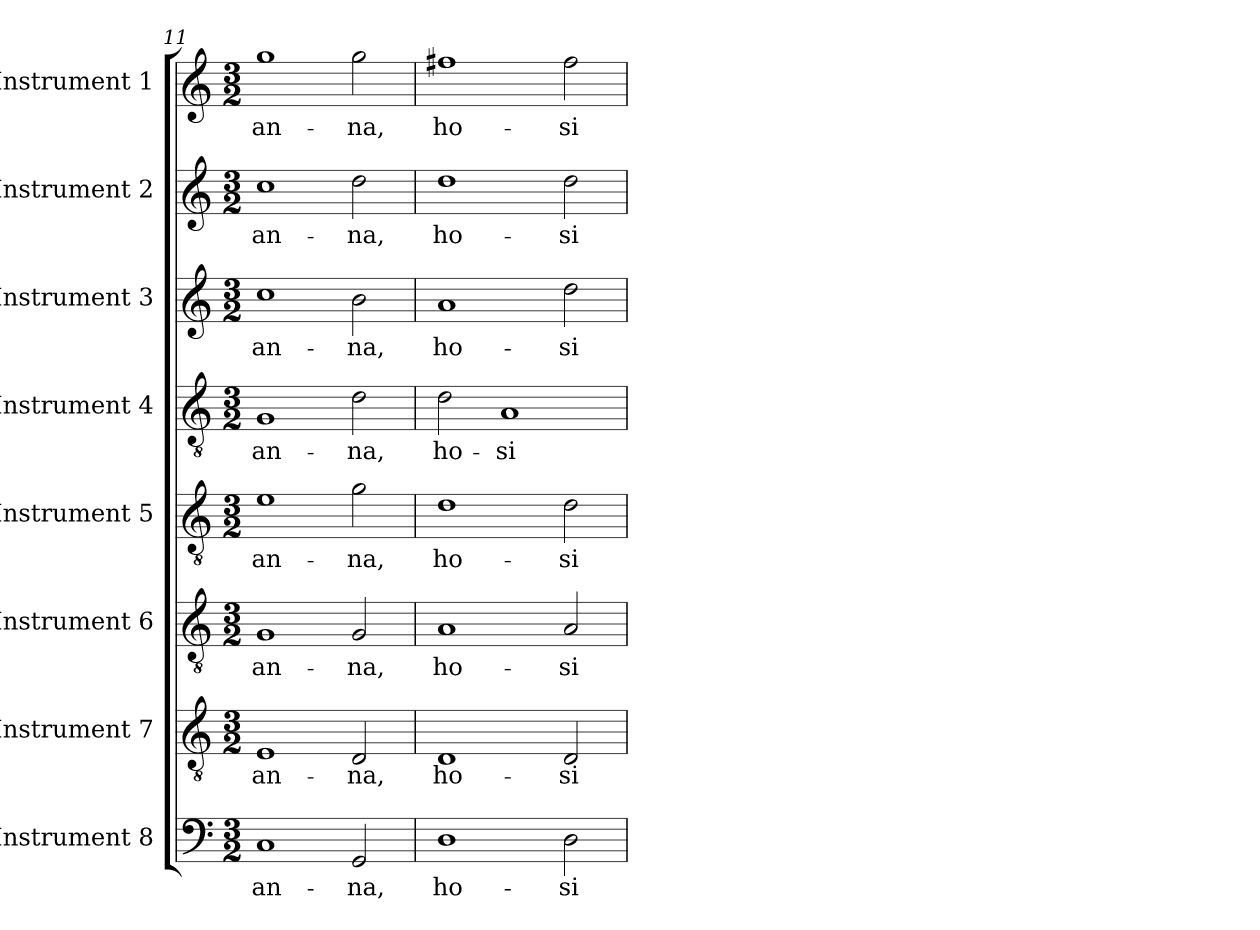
**kern	**text	**kern	**text	**kern	**text	**kern	**text	**kern	**text	**kern	**text	**kern	**text	**kern	**text
*part8	*part8	*part7	*part7	*part6	*part6	*part5	*part5	*part4	*part4	*part3	*part3	*part2	*part2	*part1	*part1
*staff8	*staff8	*staff7	*staff7	*staff6	*staff6	*staff5	*staff5	*staff4	*staff4	*staff3	*staff3	*staff2	*staff2	*staff1	*staff1
*I"Instrument 8	*	*I"Instrument 7	*	*I"Instrument 6	*	*I"Instrument 5	*	*I"Instrument 4	*	*I"Instrument 3	*	*I"Instrument 2	*	*I"Instrument 1	*
*clefF4	*	*clefGv2	*	*clefGv2	*	*clefGv2	*	*clefGv2	*	*clefG2	*	*clefG2	*	*clefG2	*
*k[]	*	*k[]	*	*k[]	*	*k[]	*	*k[]	*	*k[]	*	*k[]	*	*k[]	*
*C:	*	*C:	*	*C:	*	*C:	*	*C:	*	*C:	*	*C:	*	*C:	*
*M3/2	*	*M3/2	*	*M3/2	*	*M3/2	*	*M3/2	*	*M3/2	*	*M3/2	*	*M3/2	*
=11	=11	=11	=11	=11	=11	=11	=11	=11	=11	=11	=11	=11	=11	=11	=11
!	!LO:LY:b:cj	!	!LO:LY:b:cj	!	!LO:LY:b:cj	!	!LO:LY:b:cj	!	!LO:LY:b:cj	!	!LO:LY:b:cj	!	!LO:LY:b:cj	!	!LO:LY:b:cj
1C	-an-	1E	-an-	1G	-an-	1e	-an-	1G	-an-	1cc	-an-	1cc	-an-	1gg	-an-
!	!LO:LY:b:cj	!	!LO:LY:b:cj	!	!LO:LY:b:cj	!	!LO:LY:b:cj	!	!LO:LY:b:cj	!	!LO:LY:b:cj	!	!LO:LY:b:cj	!	!LO:LY:b:cj
2GG/	-na,	2D/	-na,	2G/	-na,	2g\	-na,	2d\	-na,	2b\	-na,	2dd\	-na,	2gg\	-na,
=12	=12	=12	=12	=12	=12	=12	=12	=12	=12	=12	=12	=12	=12	=12	=12
!	!LO:LY:b:cj	!	!LO:LY:b:cj	!	!LO:LY:b:cj	!	!LO:LY:b:cj	!	!LO:LY:b:cj	!	!LO:LY:b:cj	!	!LO:LY:b:cj	!	!LO:LY:b:cj
1D	ho-	1D	ho-	1A	ho-	1d	ho-	2d\	ho-	1a	ho-	1dd	ho-	1ff#X	ho-
!	!	!	!	!	!	!	!	!	!LO:LY:b:cj	!	!	!	!	!	!
.	.	.	.	.	.	.	.	1A	-si-	.	.	.	.	.	.
!	!LO:LY:b:cj	!	!LO:LY:b:cj	!	!LO:LY:b:cj	!	!LO:LY:b:cj	!	!	!	!LO:LY:b:cj	!	!LO:LY:b:cj	!	!LO:LY:b:cj
2D\	-si-	2D/	-si-	2A/	-si-	2d\	-si-	.	.	2dd\	-si-	2dd\	-si-	2ff#\	-si-
=	=	=	=	=	=	=	=	=	=	=	=	=	=	=	=
*-	*-	*-	*-	*-	*-	*-	*-	*-	*-	*-	*-	*-	*-	*-	*-
